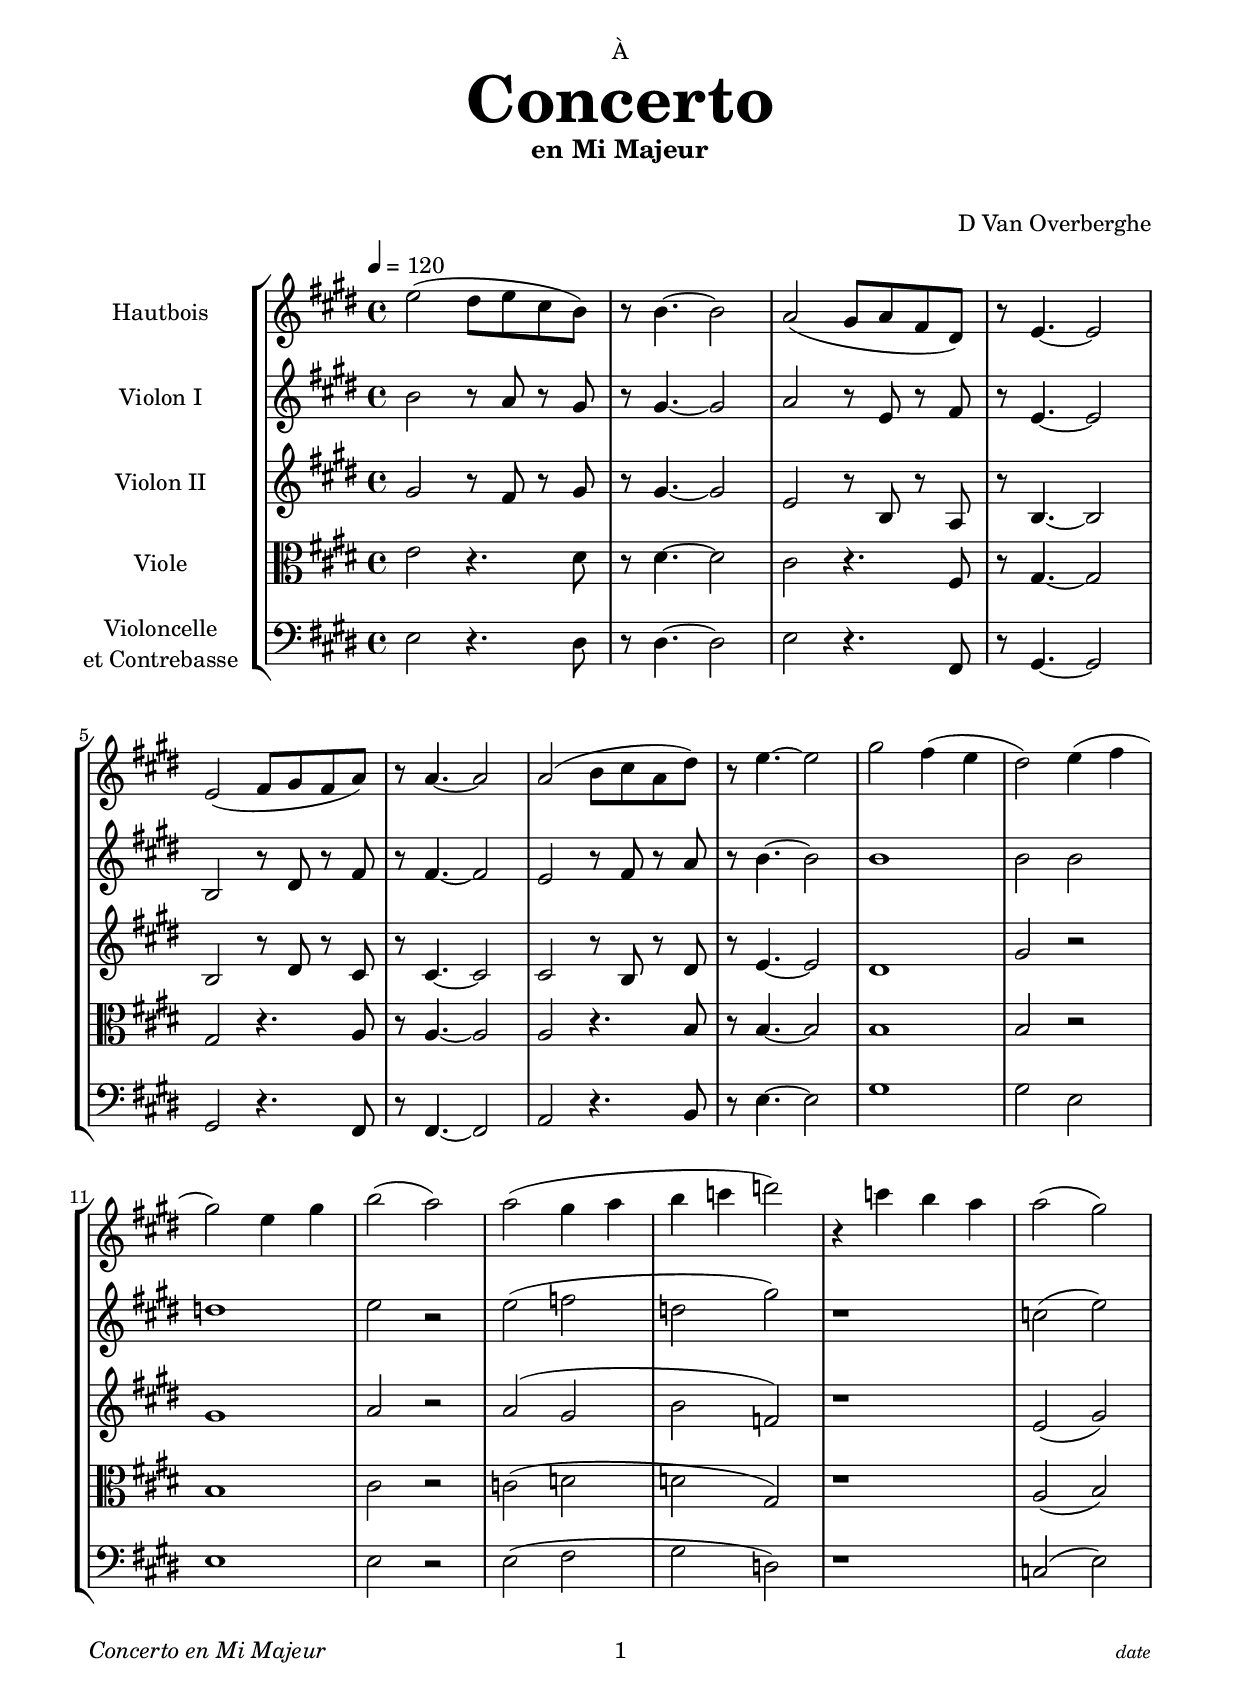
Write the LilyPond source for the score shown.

\version "2.18.2"
\include "articulate.ly"

\header {
	dedication = \markup { \char ##x00C0 "" }
	title = \markup { \vspace #2 \fontsize #5 \bold "Concerto" }
	subtitle = "en Mi Majeur"
	subsubtitle = \markup { \vspace #1 "" }
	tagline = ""
	composer = "D Van Overberghe"
}

\paper {
	top-margin = 20
	bottom-margin = 10
	left-margin = 15
	right-margin = 15
	
	system-system-spacing.basic-distance = #20
	
	print-page-number = ##t
	print-first-page-number = ##t
	oddHeaderMarkup = \markup \null
	evenHeaderMarkup = \markup \null
	oddFooterMarkup = \markup {
		\fill-line {
			\line { \italic { Concerto en Mi Majeur } }
			\center-column {
				\on-the-fly \print-page-number-check-first
				\fromproperty #'page:page-number-string
			}
			\line { \italic \tiny { date } }
		}
		\vspace #1.5
	}
	evenFooterMarkup = \oddFooterMarkup
}

oboe = \relative c''
{
	%\set Score.proportionalNotationDuration = #(ly:make-moment 1/8)
	%\override Score.SpacingSpanner.strict-note-spacing = ##t
	\clef treble
	\key e \major
	\time 4/4
	\tempo 4 = 120
	e2( dis8 e cis b) | r b4.~ b2 | a( gis8 a fis dis) | r e4.~ e2 | 
	e2( fis8 gis fis a) | r a4.~ a2 | a2( b8 cis a dis) | r e4.~ e2 | 
	gis fis4( e | dis2) e4( fis | gis2) e4 gis | b2( a) | 
	a2( gis4 a | b c d2) | r4 c b a | a2( gis) | 
}

fviolin = \relative c''
{
	\clef treble
	\key e \major
	\time 4/4
	b2 r8 a r gis | r gis4.~ gis2 | a2 r8 e r fis | r e4.~ e2 | 
	b2 r8 dis r fis | r fis4.~ fis2 | e2 r8 fis r a | r b4.~ b2 | 
	b1 | b2 b | d1 | e2 r | 
	e( f | d gis) | r1 | c,2( e)
}

sviolin = \relative c''
{
	\clef treble
	\key e \major
	\time 4/4
	gis2 r8 fis r gis | r gis4.~ gis2 | e2 r8 b r a | r b4.~ b2 | 
	b2 r8 dis r cis | r cis4.~ cis2 | cis2 r8 b r dis | r e4.~ e2 |
	dis1 | gis2 r | gis1 | a2 r | 
	a( gis | b f) | r1 | e2( gis) | 
}

viola = \relative c'
{
	\clef alto
	\key e \major
	\time 4/4
	e2 r4. dis8 | r dis4.~ dis2 | cis2 r4. fis,8 | r gis4.~ gis2 | 
	gis2 r4. a8 | r a4.~ a2 | a2 r4. b8 | r b4.~ b2 | 
	b1 | b2 r | b1 | cis2 r2 | 
	c2( d | d gis,) | r1 | a2( b) | 
}

cello = \relative c
{
	\clef bass
	\key e \major
	\time 4/4
	e2 r4. dis8 | r dis4.~ dis2 | e2 r4. fis,8 | r gis4.~ gis2 | 
	gis2 r4. fis8 | r fis4.~ fis2 | a2 r4. b8 | r e4.~ e2 | 
	gis1 | gis2 e | e1 | e2 r | 
	e2( fis | gis d) | r1 c2( e) | 
}

\score
{
	\new StaffGroup \with { \override StaffSymbol.ledger-line-thickness = #'(0.5 . 0.05) }
	<<
		\new Staff = "oboe" \with {
			instrumentName = #"Hautbois"
		}
		\oboe
		
		\new Staff = "fviolin" \with {
			instrumentName = #"Violon I"
		}
		\fviolin
		
		\new Staff = "sviolin" \with {
			instrumentName = #"Violon II"
		}
		\sviolin
		
		\new Staff = "viola" \with {
			instrumentName = #"Viole"
		}
		\viola
		
		\new Staff = "cello" \with {
			instrumentName = \markup {
			\center-column {
				"Violoncelle"
				\line { "et Contrebasse" }
				}
			}
		}
		\cello
		
	>>
	\layout {
		\context {
		\Score
		\override SpacingSpanner.base-shortest-duration = #(ly:make-moment 1/16)
		}
	}
}

\score
{
	\unfoldRepeats \articulate
	\new StaffGroup
	<<
		\new Staff = "oboe" \with {
			instrumentName = #"Hautbois"
			midiInstrument = "oboe"
		}
		\oboe
		
		\new Staff = "fviolin" \with {
			instrumentName = #"Violon I"
			midiInstrument = "violin"
		}
		\fviolin
		
		\new Staff = "sviolin" \with {
			instrumentName = #"Violon II"
			midiInstrument = "violin"
		}
		\sviolin
		
		\new Staff = "viola" \with {
			instrumentName = #"Viole"
			midiInstrument = "viola"
		}
		\viola
		
		\new Staff = "cello" \with {
			instrumentName = #"Violoncelle"
			midiInstrument = "cello"
		}
		\cello
		
		\new Staff = "doublebass" \with
		{
			instrumentName = #"Contrebasse"
			midiInstrument = "Contrabass"
			\transposition c
		}
		\cello %becuase cello and db parts are the same (8vb)
	>>
	\midi { }
}


\paper
{
	top-margin = 10
	indent = 3\cm
}